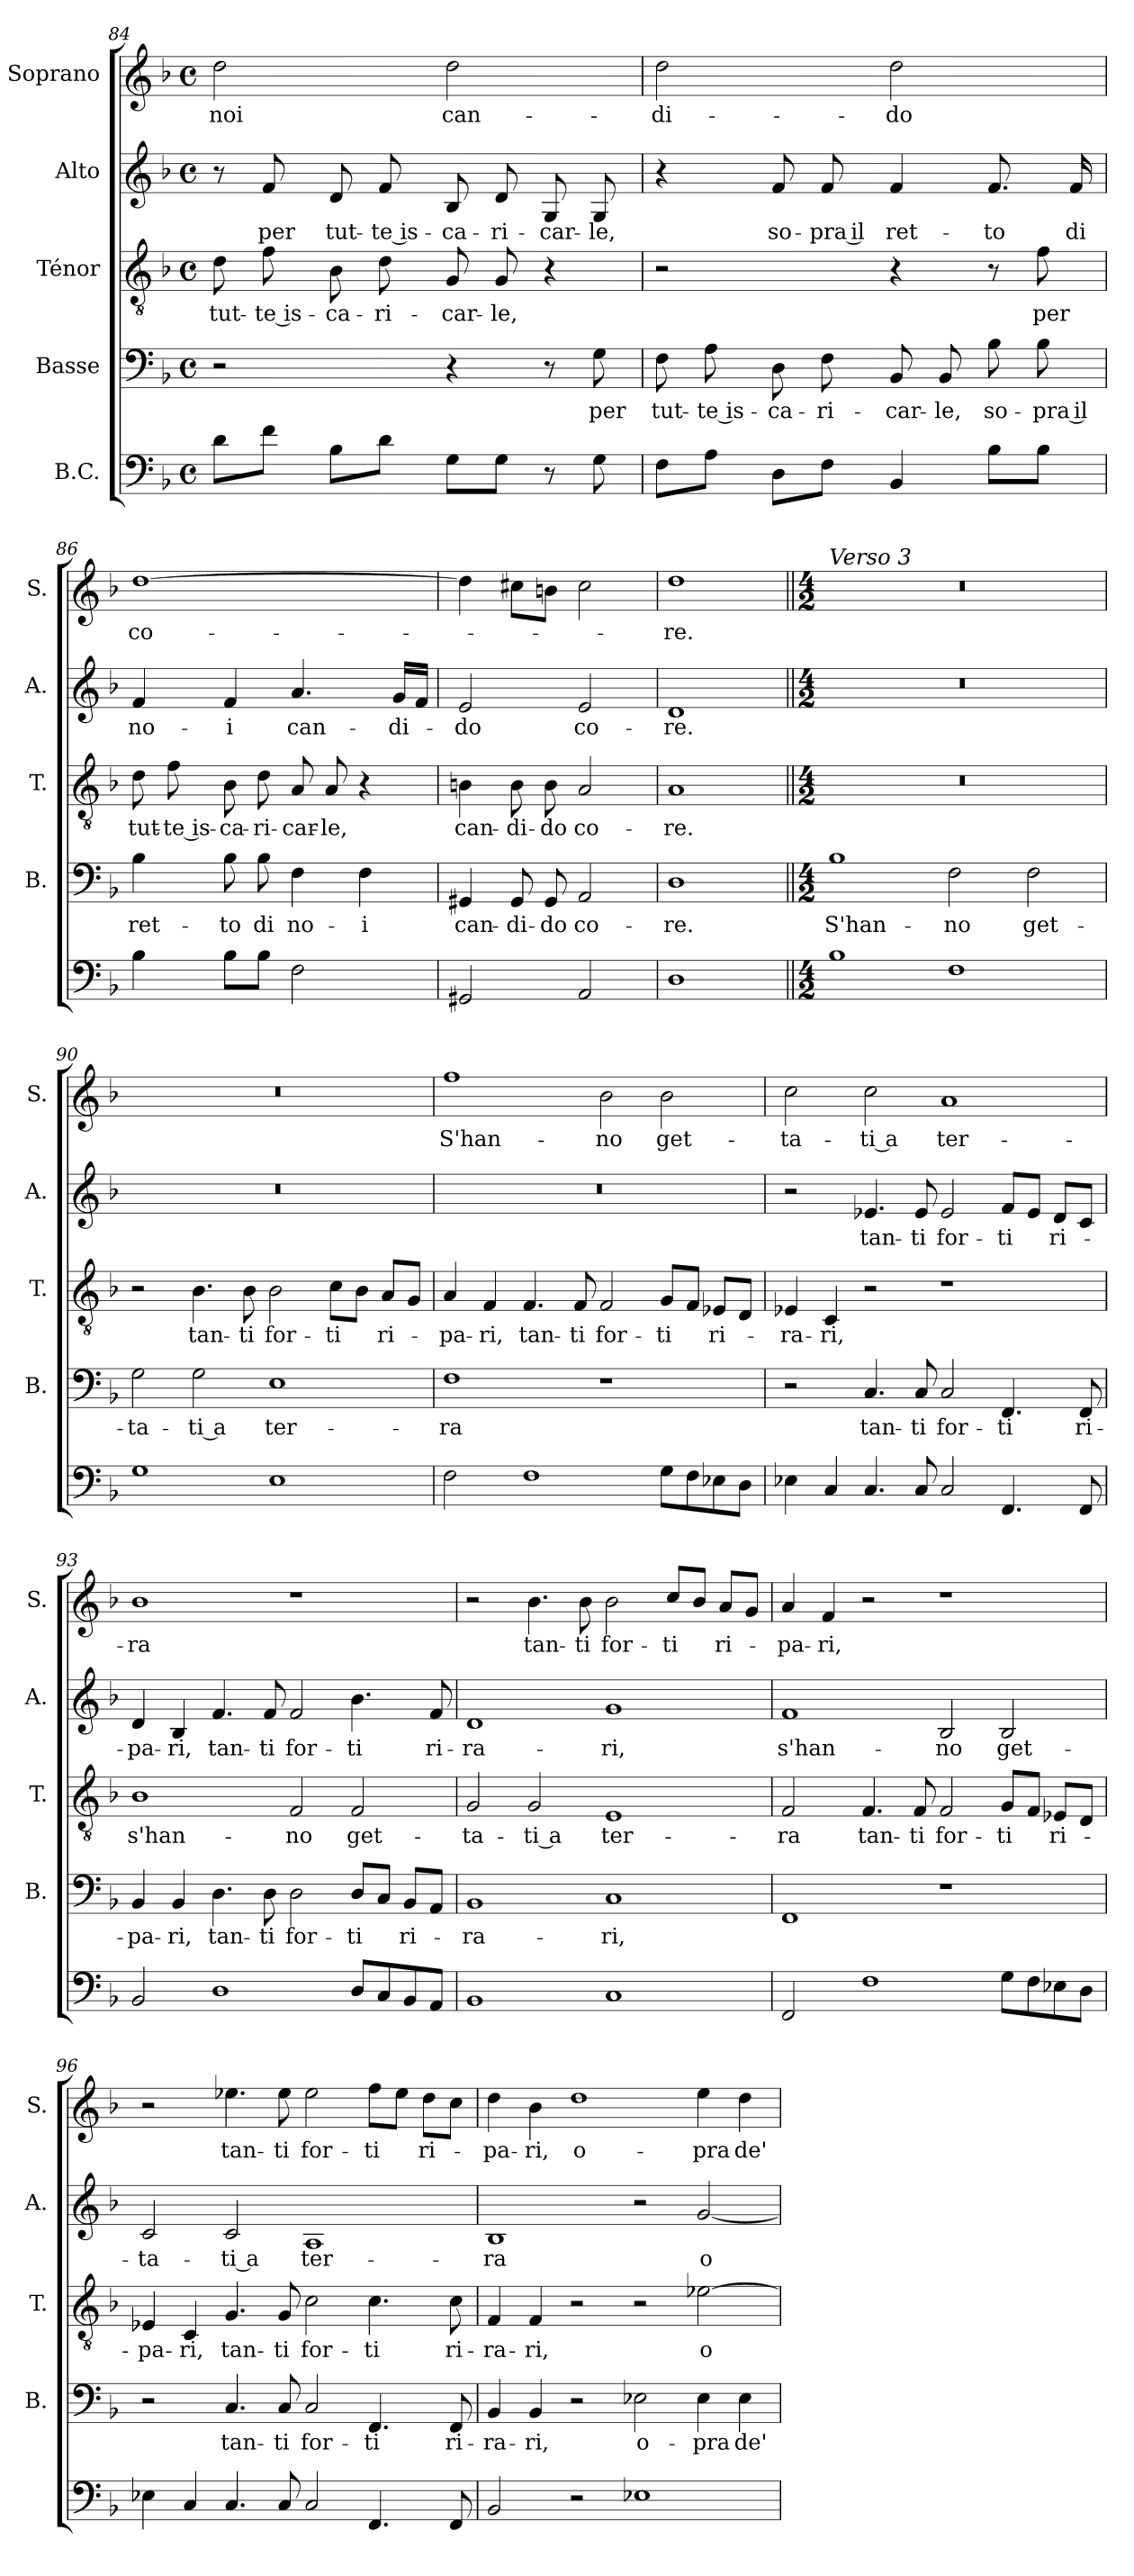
**kern	**kern	**text	**kern	**text	**kern	**text	**kern	**text
*part5	*part4	*part4	*part3	*part3	*part2	*part2	*part1	*part1
*staff5	*staff4	*staff4	*staff3	*staff3	*staff2	*staff2	*staff1	*staff1
*I"B.C.	*I"Basse	*	*I"Ténor	*	*I"Alto	*	*I"Soprano	*
*	*I'B.	*	*I'T.	*	*I'A.	*	*I'S.	*
!!LO:LB:g=z
*clefF4	*clefF4	*	*clefGv2	*	*clefG2	*	*clefG2	*
*k[b-]	*k[b-]	*	*k[b-]	*	*k[b-]	*	*k[b-]	*
*F:	*F:	*	*F:	*	*F:	*	*F:	*
*M4/4	*M4/4	*	*M4/4	*	*M4/4	*	*M4/4	*
*met(c)	*met(c)	*	*met(c)	*	*met(c)	*	*met(c)	*
=84	=84	=84	=84	=84	=84	=84	=84	=84
!	!	!	!	!LO:LY:b	!	!	!	!LO:LY:b
8d\L	2r	.	8d\	tut-	8r	.	2dd\	noi
!	!	!	!	!LO:LY:b	!	!LO:LY:b	!	!
8f\J	.	.	8f\	te is-	8f/	per	.	.
!	!	!	!	!LO:LY:b	!	!LO:LY:b	!	!
8B-\L	.	.	8B-\	-ca-	8d/	tut-	.	.
!	!	!	!	!LO:LY:b	!	!LO:LY:b	!	!
8d\J	.	.	8d\	-ri-	8f/	te is-	.	.
!	!	!	!	!LO:LY:b	!	!LO:LY:b	!	!LO:LY:b
8G\L	4r	.	8G/	-car-	8B-/	-ca-	2dd\	can-
!	!	!	!	!LO:LY:b	!	!LO:LY:b	!	!
8G\J	.	.	8G/	-le,	8d/	-ri-	.	.
!	!	!	!	!	!	!LO:LY:b	!	!
8r	8r	.	4r	.	8G/	-car-	.	.
!	!	!LO:LY:b	!	!	!	!LO:LY:b	!	!
8G\	8G\	per	.	.	8G/	-le,	.	.
=85	=85	=85	=85	=85	=85	=85	=85	=85
!	!	!LO:LY:b	!	!	!	!	!	!LO:LY:b
8F\L	8F\	tut-	2r	.	4r	.	2dd\	-di-
!	!	!LO:LY:b	!	!	!	!	!	!
8A\J	8A\	te is-	.	.	.	.	.	.
!	!	!LO:LY:b	!	!	!	!LO:LY:b	!	!
8D\L	8D\	-ca-	.	.	8f/	so-	.	.
!	!	!LO:LY:b	!	!	!	!LO:LY:b	!	!
8F\J	8F\	-ri-	.	.	8f/	pra il	.	.
!	!	!LO:LY:b	!	!	!	!LO:LY:b	!	!LO:LY:b
4BB-/	8BB-/	-car-	4r	.	4f/	ret-	2dd\	-do
!	!	!LO:LY:b	!	!	!	!	!	!
.	8BB-/	-le,	.	.	.	.	.	.
!	!	!LO:LY:b	!	!	!	!LO:LY:b	!	!
8B-\L	8B-\	so-	8r	.	8.f/	-to	.	.
!	!	!LO:LY:b	!	!LO:LY:b	!	!	!	!
8B-\J	8B-\	pra il	8f\	per	.	.	.	.
!	!	!	!	!	!	!LO:LY:b	!	!
.	.	.	.	.	16f/	di	.	.
=86	=86	=86	=86	=86	=86	=86	=86	=86
!	!	!LO:LY:b	!	!LO:LY:b	!	!LO:LY:b	!	!LO:LY:b
4B-\	4B-\	ret-	8d\	tut-	4f/	no-	[1dd	co-
!	!	!	!	!LO:LY:b	!	!	!	!
.	.	.	8f\	te is-	.	.	.	.
!	!	!LO:LY:b	!	!LO:LY:b	!	!LO:LY:b	!	!
8B-\L	8B-\	-to	8B-\	-ca-	4f/	-i	.	.
!	!	!LO:LY:b	!	!LO:LY:b	!	!	!	!
8B-\J	8B-\	di	8d\	-ri-	.	.	.	.
!	!	!LO:LY:b	!	!LO:LY:b	!	!LO:LY:b	!	!
2F\	4F\	no-	8A/	-car-	4.a/	can-	.	.
!	!	!	!	!LO:LY:b	!	!	!	!
.	.	.	8A/	-le,	.	.	.	.
!	!	!LO:LY:b	!	!	!	!	!	!
.	4F\	-i	4r	.	.	.	.	.
!	!	!	!	!	!	!LO:LY:b	!	!
.	.	.	.	.	16g/LL	-di-	.	.
.	.	.	.	.	16f/JJ	.	.	.
=87	=87	=87	=87	=87	=87	=87	=87	=87
!	!	!LO:LY:b	!	!LO:LY:b	!	!LO:LY:b	!	!
2GG#X/	4GG#X/	can-	4Bn\	can-	2e/	-do	4dd\]	.
!	!	!LO:LY:b	!	!LO:LY:b	!	!	!	!
.	8GG#/	-di-	8B\	-di-	.	.	8cc#X\L	.
!	!	!LO:LY:b	!	!LO:LY:b	!	!	!	!
.	8GG#/	-do	8B\	-do	.	.	8bn\J	.
!	!	!LO:LY:b	!	!LO:LY:b	!	!LO:LY:b	!	!
2AA/	2AA/	co-	2A/	co-	2e/	co-	2cc#\	.
!!LO:PB:g=z
=88	=88	=88	=88	=88	=88	=88	=88	=88
!	!	!LO:LY:b	!	!LO:LY:b	!	!LO:LY:b	!	!LO:LY:b
1D	1D	-re.	1A	-re.	1d	-re.	1dd	-re.
=89||	=89||	=89||	=89||	=89||	=89||	=89||	=89||	=89||
*M4/2	*M4/2	*	*M4/2	*	*M4/2	*	*M4/2	*
!	!	!	!	!	!	!	!LO:TX:a:i:t=Verso 3	!
!	!	!LO:LY:b	!	!	!	!	!	!
1B-	1B-	S'han-	0r	.	0r	.	0r	.
!	!	!LO:LY:b	!	!	!	!	!	!
1F	2F\	-no	.	.	.	.	.	.
!	!	!LO:LY:b	!	!	!	!	!	!
.	2F\	get-	.	.	.	.	.	.
=90	=90	=90	=90	=90	=90	=90	=90	=90
!	!	!LO:LY:b	!	!	!	!	!	!
1G	2G\	-ta-	2r	.	0r	.	0r	.
!	!	!LO:LY:b	!	!LO:LY:b	!	!	!	!
.	2G\	ti a	4.B-\	tan-	.	.	.	.
!	!	!	!	!LO:LY:b	!	!	!	!
.	.	.	8B-\	-ti	.	.	.	.
!	!	!LO:LY:b	!	!LO:LY:b	!	!	!	!
1E	1E	ter-	2B-\	for-	.	.	.	.
!	!	!	!	!LO:LY:b	!	!	!	!
.	.	.	8c\L	-ti	.	.	.	.
.	.	.	8B-\J	.	.	.	.	.
!	!	!	!	!LO:LY:b	!	!	!	!
.	.	.	8A/L	ri-	.	.	.	.
.	.	.	8G/J	.	.	.	.	.
=91	=91	=91	=91	=91	=91	=91	=91	=91
!	!	!LO:LY:b	!	!LO:LY:b	!	!	!	!LO:LY:b
2F\	1F	-ra	4A/	-pa-	0r	.	1ff	S'han-
!	!	!	!	!LO:LY:b	!	!	!	!
.	.	.	4F/	-ri,	.	.	.	.
!	!	!	!	!LO:LY:b	!	!	!	!
1F	.	.	4.F/	tan-	.	.	.	.
!	!	!	!	!LO:LY:b	!	!	!	!
.	.	.	8F/	-ti	.	.	.	.
!	!	!	!	!LO:LY:b	!	!	!	!LO:LY:b
.	1r	.	2F/	for-	.	.	2b-\	-no
!	!	!	!	!LO:LY:b	!	!	!	!LO:LY:b
8G\L	.	.	8G/L	-ti	.	.	2b-\	get-
8F\	.	.	8F/J	.	.	.	.	.
!	!	!	!	!LO:LY:b	!	!	!	!
8E-X\	.	.	8E-X/L	ri-	.	.	.	.
8D\J	.	.	8D/J	.	.	.	.	.
=92	=92	=92	=92	=92	=92	=92	=92	=92
!	!	!	!	!LO:LY:b	!	!	!	!LO:LY:b
4E-X\	2r	.	4E-X/	-ra-	2r	.	2cc\	-ta-
!	!	!	!	!LO:LY:b	!	!	!	!
4C/	.	.	4C/	-ri,	.	.	.	.
!	!	!LO:LY:b	!	!	!	!LO:LY:b	!	!LO:LY:b
4.C/	4.C/	tan-	2r	.	4.e-X/	tan-	2cc\	ti a
!	!	!LO:LY:b	!	!	!	!LO:LY:b	!	!
8C/	8C/	-ti	.	.	8e-/	-ti	.	.
!	!	!LO:LY:b	!	!	!	!LO:LY:b	!	!LO:LY:b
2C/	2C/	for-	1r	.	2e-/	for-	1a	ter-
!	!	!LO:LY:b	!	!	!	!LO:LY:b	!	!
4.FF/	4.FF/	-ti	.	.	8f/L	-ti	.	.
.	.	.	.	.	8e-/J	.	.	.
!	!	!	!	!	!	!LO:LY:b	!	!
.	.	.	.	.	8d/L	ri-	.	.
!	!	!LO:LY:b	!	!	!	!	!	!
8FF/	8FF/	ri-	.	.	8c/J	.	.	.
!!LO:LB:g=z
=93	=93	=93	=93	=93	=93	=93	=93	=93
!	!	!LO:LY:b	!	!LO:LY:b	!	!LO:LY:b	!	!LO:LY:b
2BB-/	4BB-/	-pa-	1B-	s'han-	4d/	-pa-	1b-	-ra
!	!	!LO:LY:b	!	!	!	!LO:LY:b	!	!
.	4BB-/	-ri,	.	.	4B-/	-ri,	.	.
!	!	!LO:LY:b	!	!	!	!LO:LY:b	!	!
1D	4.D\	tan-	.	.	4.f/	tan-	.	.
!	!	!LO:LY:b	!	!	!	!LO:LY:b	!	!
.	8D\	-ti	.	.	8f/	-ti	.	.
!	!	!LO:LY:b	!	!LO:LY:b	!	!LO:LY:b	!	!
.	2D\	for-	2F/	-no	2f/	for-	1r	.
!	!	!LO:LY:b	!	!LO:LY:b	!	!LO:LY:b	!	!
8D/L	8D/L	-ti	2F/	get-	4.b-\	-ti	.	.
8C/	8C/J	.	.	.	.	.	.	.
!	!	!LO:LY:b	!	!	!	!	!	!
8BB-/	8BB-/L	ri-	.	.	.	.	.	.
!	!	!	!	!	!	!LO:LY:b	!	!
8AA/J	8AA/J	.	.	.	8f/	ri-	.	.
=94	=94	=94	=94	=94	=94	=94	=94	=94
!	!	!LO:LY:b	!	!LO:LY:b	!	!LO:LY:b	!	!
1BB-	1BB-	-ra-	2G/	-ta-	1d	-ra-	2r	.
!	!	!	!	!LO:LY:b	!	!	!	!LO:LY:b
.	.	.	2G/	ti a	.	.	4.b-\	tan-
!	!	!	!	!	!	!	!	!LO:LY:b
.	.	.	.	.	.	.	8b-\	-ti
!	!	!LO:LY:b	!	!LO:LY:b	!	!LO:LY:b	!	!LO:LY:b
1C	1C	-ri,	1E	ter-	1g	-ri,	2b-\	for-
!	!	!	!	!	!	!	!	!LO:LY:b
.	.	.	.	.	.	.	8cc/L	-ti
.	.	.	.	.	.	.	8b-/J	.
!	!	!	!	!	!	!	!	!LO:LY:b
.	.	.	.	.	.	.	8a/L	ri-
.	.	.	.	.	.	.	8g/J	.
=95	=95	=95	=95	=95	=95	=95	=95	=95
!	!	!	!	!LO:LY:b	!	!LO:LY:b	!	!LO:LY:b
2FF/	1FF	.	2F/	-ra	1f	s'han-	4a/	-pa-
!	!	!	!	!	!	!	!	!LO:LY:b
.	.	.	.	.	.	.	4f/	-ri,
!	!	!	!	!LO:LY:b	!	!	!	!
1F	.	.	4.F/	tan-	.	.	2r	.
!	!	!	!	!LO:LY:b	!	!	!	!
.	.	.	8F/	-ti	.	.	.	.
!	!	!	!	!LO:LY:b	!	!LO:LY:b	!	!
.	1r	.	2F/	for-	2B-/	-no	1r	.
!	!	!	!	!LO:LY:b	!	!LO:LY:b	!	!
8G\L	.	.	8G/L	-ti	2B-/	get-	.	.
8F\	.	.	8F/J	.	.	.	.	.
!	!	!	!	!LO:LY:b	!	!	!	!
8E-X\	.	.	8E-X/L	ri-	.	.	.	.
8D\J	.	.	8D/J	.	.	.	.	.
!!LO:PB:g=z
=96	=96	=96	=96	=96	=96	=96	=96	=96
!	!	!	!	!LO:LY:b	!	!LO:LY:b	!	!
4E-X\	2r	.	4E-X/	-pa-	2c/	-ta-	2r	.
!	!	!	!	!LO:LY:b	!	!	!	!
4C/	.	.	4C/	-ri,	.	.	.	.
!	!	!LO:LY:b	!	!LO:LY:b	!	!LO:LY:b	!	!LO:LY:b
4.C/	4.C/	tan-	4.G/	tan-	2c/	ti a	4.ee-X\	tan-
!	!	!LO:LY:b	!	!LO:LY:b	!	!	!	!LO:LY:b
8C/	8C/	-ti	8G/	-ti	.	.	8ee-\	-ti
!	!	!LO:LY:b	!	!LO:LY:b	!	!LO:LY:b	!	!LO:LY:b
2C/	2C/	for-	2c\	for-	1A	ter-	2ee-\	for-
!	!	!LO:LY:b	!	!LO:LY:b	!	!	!	!LO:LY:b
4.FF/	4.FF/	-ti	4.c\	-ti	.	.	8ff\L	-ti
.	.	.	.	.	.	.	8ee-\J	.
!	!	!	!	!	!	!	!	!LO:LY:b
.	.	.	.	.	.	.	8dd\L	ri-
!	!	!LO:LY:b	!	!LO:LY:b	!	!	!	!
8FF/	8FF/	ri-	8c\	ri-	.	.	8cc\J	.
=97	=97	=97	=97	=97	=97	=97	=97	=97
!	!	!LO:LY:b	!	!LO:LY:b	!	!LO:LY:b	!	!LO:LY:b
2BB-/	4BB-/	-ra-	4F/	-ra-	1B-	-ra	4dd\	-pa-
!	!	!LO:LY:b	!	!LO:LY:b	!	!	!	!LO:LY:b
.	4BB-/	-ri,	4F/	-ri,	.	.	4b-\	-ri,
!	!	!	!	!	!	!	!	!LO:LY:b
2r	2r	.	2r	.	.	.	1dd	o-
!	!	!LO:LY:b	!	!	!	!	!	!
1E-X	2E-X\	o-	2r	.	2r	.	.	.
!	!	!LO:LY:b	!	!LO:LY:b	!	!LO:LY:b	!	!LO:LY:b
.	4E-\	-pra	[2e-X\	o-	[2g/	o-	4ee\	-pra
!	!	!LO:LY:b	!	!	!	!	!	!LO:LY:b
.	4E-\	de'	.	.	.	.	4dd\	de'
=	=	=	=	=	=	=	=	=
*-	*-	*-	*-	*-	*-	*-	*-	*-
